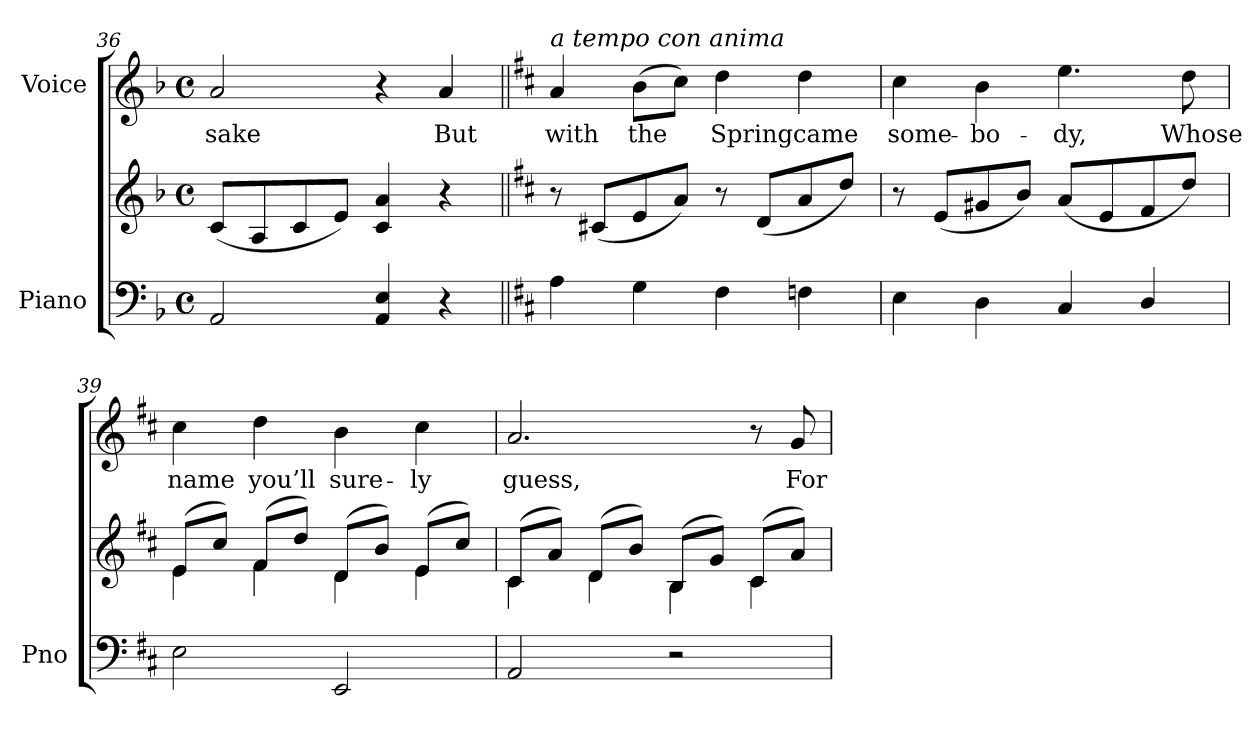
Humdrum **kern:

**kern	**kern	**kern	**text
*part2	*part2	*part1	*part1
*staff3	*staff2	*staff1	*staff1
*I"Piano	*	*I"Voice	*
*I'Pno	*	*	*
*clefF4	*clefG2	*clefG2	*
*k[b-]	*k[b-]	*k[b-]	*
*M4/4	*M4/4	*M4/4	*
*met(c)	*met(c)	*met(c)	*
=36	=36	=36	=36
!	!	!	!LO:LY:b
2AA/	(<8c/L	2a/	sake
.	8A/	.	.
.	8c/	.	.
.	8e/J)	.	.
4AA/ 4E/	4c/ 4a/	4r	.
!	!	!	!LO:LY:b
4r	4r	4a/	But
!!LO:PB:g=z
=37||	=37||	=37||	=37||
*k[f#c#]	*k[f#c#]	*k[f#c#]	*
*	*	*MM116	*
!	!	!LO:TX:a:i:t=a tempo  con anima	!
!	!	!	!LO:LY:b
4A\	8r	4a/	with
.	(<8c#X/L	.	.
!	!	!	!LO:LY:b
4G\	8e/	(>8b\L	the
.	8a/J)	8cc#\J)	.
!	!	!	!LO:LY:b
4F#\	8r	4dd\	Spring
.	(<8d/L	.	.
!	!	!	!LO:LY:b
4Fn\	8a/	4dd\	came
.	8dd/J)	.	.
=38	=38	=38	=38
!	!	!	!LO:LY:b
4E\	8r	4cc#\	some-
.	(<8e/L	.	.
!	!	!	!LO:LY:b
4D\	8g#X/	4b\	-bo-
.	8b/J)	.	.
!	!	!	!LO:LY:b
4C#/	(<8a/L	4.ee\	-dy,
.	8e/	.	.
4D/	8f#/	.	.
!	!	!	!LO:LY:b
.	8dd/J)	8dd\	Whose
=39	=39	=39	=39
*	*^	*	*
!	!	!	!	!LO:LY:b
2E\	(<8e/L	4e\	4cc#\	name
.	8cc#/J)	.	.	.
!	!	!	!	!LO:LY:b
.	(<8f#/L	4f#\	4dd\	you’ll
.	8dd/J)	.	.	.
!	!	!	!	!LO:LY:b
2EE/	(<8d/L	4d\	4b\	sure-
.	8b/J)	.	.	.
!	!	!	!	!LO:LY:b
.	(<8e/L	4e\	4cc#\	-ly
.	8cc#/J)	.	.	.
!!LO:LB:g=z
=40	=40	=40	=40	=40
!	!	!	!	!LO:LY:b
2AA/	(>8c#/L	4c#\	2.a/	guess,
.	8a/J)	.	.	.
.	(>8d/L	4d\	.	.
.	8b/J)	.	.	.
2r	(>8B/L	4B\	.	.
.	8g/J)	.	.	.
.	(>8c#/L	4c#\	8r	.
!	!	!	!	!LO:LY:b
.	8a/J)	.	8g/	For
*	*v	*v	*	*
=	=	=	=
*-	*-	*-	*-
